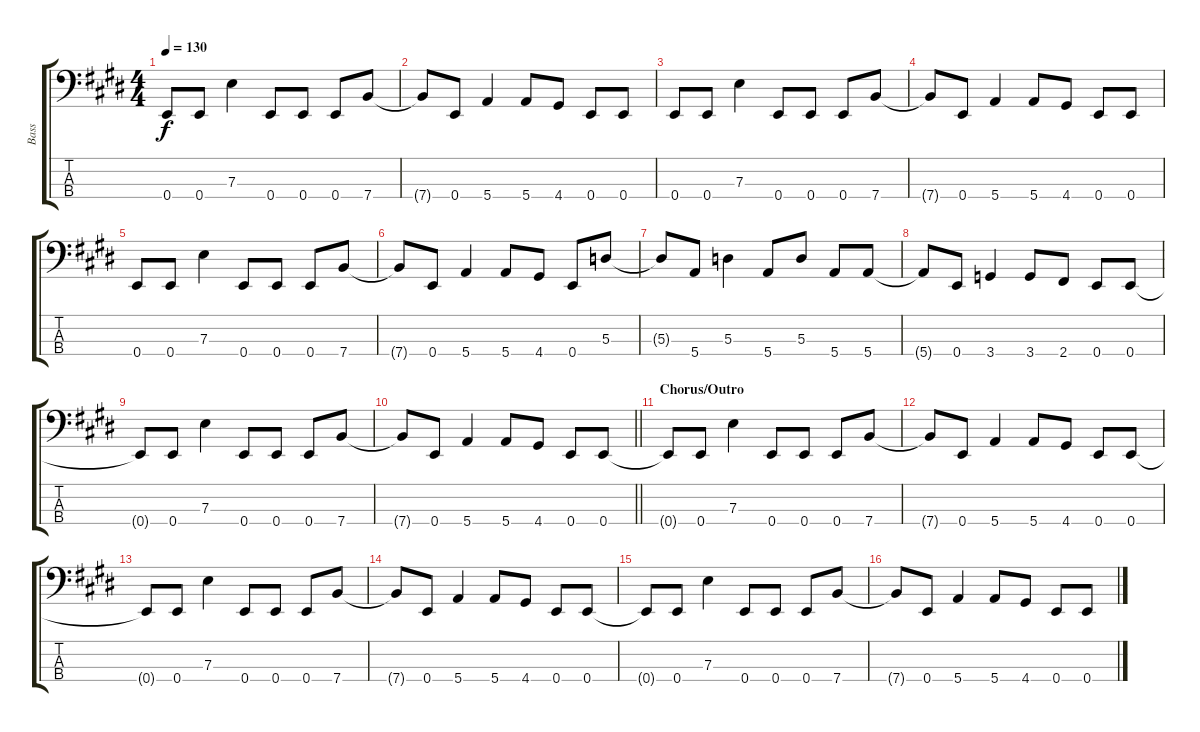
\track ("Bass" "Bass") {instrument electricbassfinger}
\staff {score tabs}
\tuning (G2 D2 A1 E1) {hide}
\ts (4 4)
\tempo 130
\clef f4
\ks e
0.4{t}.8{dy f} 0.4.8 7.3.4 0.4.8 0.4.8 0.4.8 7.4.8 |
\ks c#minor
7.4{t}.8 0.4.8 5.4.4 5.4.8 4.4.8 0.4.8 0.4.8 |
\ks e
0.4.8 0.4.8 7.3.4 0.4.8 0.4.8 0.4.8 7.4.8 |
\ks c#minor
7.4{t}.8 0.4.8 5.4.4 5.4.8 4.4.8 0.4.8 0.4.8 |
\ks e
0.4.8 0.4.8 7.3.4 0.4.8 0.4.8 0.4.8 7.4.8 |
\ks c#minor
7.4{t}.8 0.4.8 5.4.4 5.4.8 4.4.8 0.4.8 5.3.8 |
\ks e
5.3{t}.8 5.4.8 5.3.4 5.4.8 5.3.8 5.4.8 5.4.8 |
\ks c#minor
5.4{t}.8 0.4.8 3.4.4 3.4.8 2.4.8 0.4.8 0.4.8 |
\ks e
0.4{t}.8 0.4.8 7.3.4 0.4.8 0.4.8 0.4.8 7.4.8 |
\barLineRight lightlight
\ks c#minor
7.4{t}.8 0.4.8 5.4.4 5.4.8 4.4.8 0.4.8 0.4.8 |
\section ("" "Chorus/Outro")
\ks e
0.4{t}.8 0.4.8 7.3.4 0.4.8 0.4.8 0.4.8 7.4.8 |
\ks c#minor
7.4{t}.8 0.4.8 5.4.4 5.4.8 4.4.8 0.4.8 0.4.8 |
\ks e
0.4{t}.8 0.4.8 7.3.4 0.4.8 0.4.8 0.4.8 7.4.8 |
\ks c#minor
7.4{t}.8 0.4.8 5.4.4 5.4.8 4.4.8 0.4.8 0.4.8 |
\ks e
0.4{t}.8 0.4.8 7.3.4 0.4.8 0.4.8 0.4.8 7.4.8 |
\ks c#minor
7.4{t}.8 0.4.8 5.4.4 5.4.8 4.4.8 0.4.8 0.4.8
